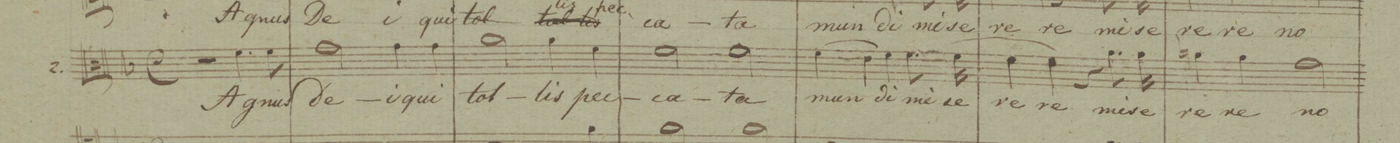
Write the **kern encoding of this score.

**kern	**text
*I"Alto	*
*clefC3	*
*k[b-]	*
*met(c)	*
*M4/4	*
2r	.
4.f\	A-
8f\	-gnus
=2	=2
*2\right	*
2g\	de-
4g\	-i
4g\	qui
=3	=3
2a\	tol-
4a\	-lis
4f\	pec-
=4	=4
2f\	-ca-
2f\	-ta
=5	=5
(4f\	mun-
4e\)	.
4f\	-di
8.f\	mi-
(16f\	-se-
=6	=6
4f\	-re-
4f\)	-re
4r	.
8.a\	mi-
16a\	-se-
=7	=7
4an\	-re-
4a\	-re
2g\	no-
=8	=8
*-	*-
